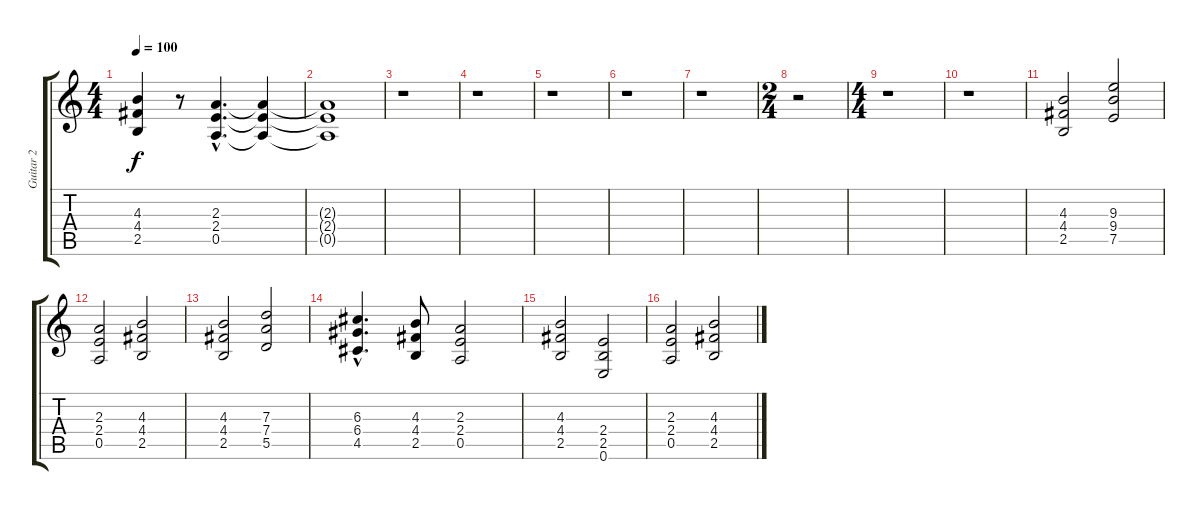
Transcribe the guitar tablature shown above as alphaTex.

\track ("Guitar 2" "Guitar 2") {instrument overdrivenguitar}
\staff {score tabs}
\tuning (E4 B3 G3 D3 A2 E2) {hide}
\ts (4 4)
\tempo 100
\clef g2
\ks c
(4.3 4.4 2.5).4{dy f} r.8 (2.3{hac} 2.4{hac} 0.5{hac}).4{d} (2.3{t} 2.4{t} 0.5{t}).4 |
(2.3{t} 2.4{t} 0.5{t}).1 |
r.1 |
r.1 |
r.1 |
r.1 |
r.1 |
\ts (2 4)
r.2 |
\ts (4 4)
r.1 |
r.1 |
(4.3 4.4 2.5).2 (9.3 9.4 7.5).2 |
(2.3 2.4 0.5).2 (4.3 4.4 2.5).2 |
(4.3 4.4 2.5).2 (7.3 7.4 5.5).2 |
(6.3{hac} 6.4{hac} 4.5{hac}).4{d} (4.3 4.4 2.5).8 (2.3 2.4 0.5).2 |
(4.3 4.4 2.5).2 (2.4 2.5 0.6).2 |
(2.3 2.4 0.5).2 (4.3 4.4 2.5).2
